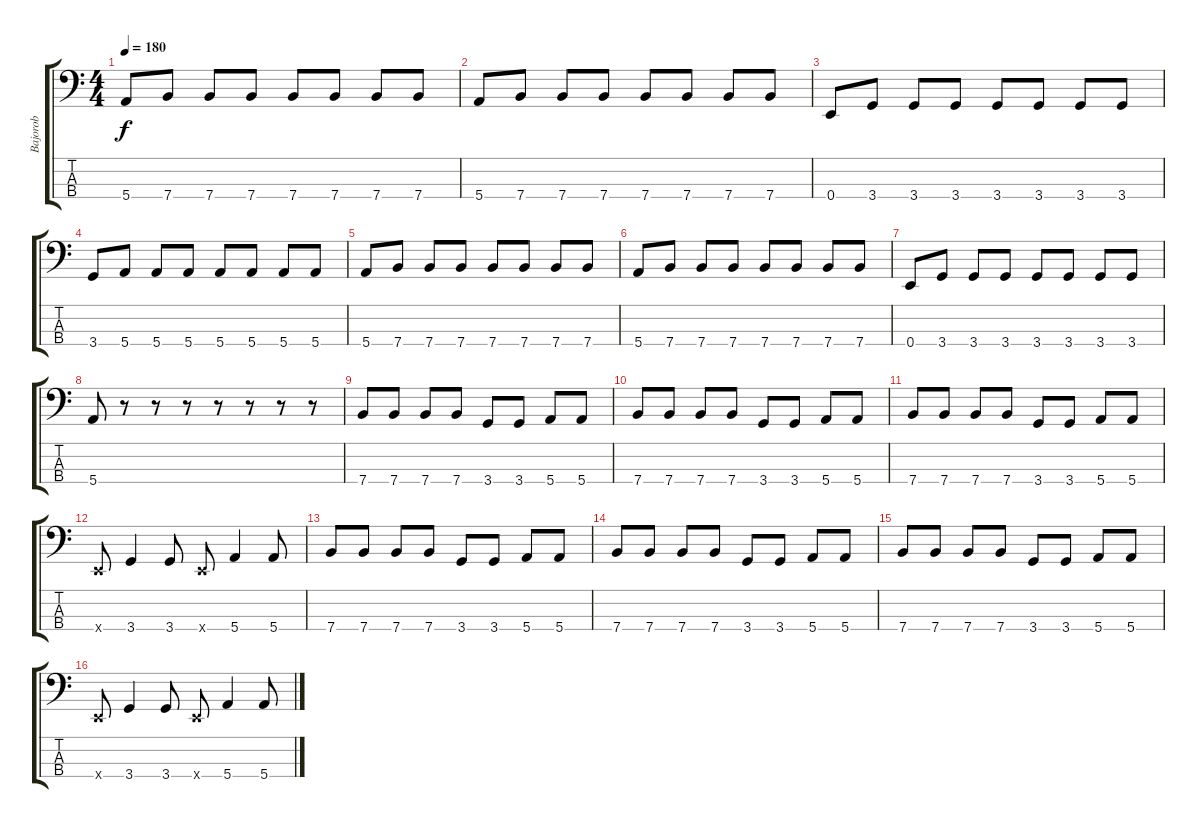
\track ("Bajorob" "Bajorob") {instrument electricbasspick}
\staff {score tabs}
\tuning (G2 D2 A1 E1) {hide}
\ts (4 4)
\tempo 180
\clef f4
\ks c
5.4.8{dy f} 7.4.8 7.4.8 7.4.8 7.4.8 7.4.8 7.4.8 7.4.8 |
5.4.8 7.4.8 7.4.8 7.4.8 7.4.8 7.4.8 7.4.8 7.4.8 |
0.4.8 3.4.8 3.4.8 3.4.8 3.4.8 3.4.8 3.4.8 3.4.8 |
3.4.8 5.4.8 5.4.8 5.4.8 5.4.8 5.4.8 5.4.8 5.4.8 |
5.4.8 7.4.8 7.4.8 7.4.8 7.4.8 7.4.8 7.4.8 7.4.8 |
5.4.8 7.4.8 7.4.8 7.4.8 7.4.8 7.4.8 7.4.8 7.4.8 |
0.4.8 3.4.8 3.4.8 3.4.8 3.4.8 3.4.8 3.4.8 3.4.8 |
5.4.8 r.8 r.8 r.8 r.8 r.8 r.8 r.8 |
7.4.8 7.4.8 7.4.8 7.4.8 3.4.8 3.4.8 5.4.8 5.4.8 |
7.4.8 7.4.8 7.4.8 7.4.8 3.4.8 3.4.8 5.4.8 5.4.8 |
7.4.8 7.4.8 7.4.8 7.4.8 3.4.8 3.4.8 5.4.8 5.4.8 |
0.4{x}.8 3.4.4 3.4.8 0.4{x}.8 5.4.4 5.4.8 |
7.4.8 7.4.8 7.4.8 7.4.8 3.4.8 3.4.8 5.4.8 5.4.8 |
7.4.8 7.4.8 7.4.8 7.4.8 3.4.8 3.4.8 5.4.8 5.4.8 |
7.4.8 7.4.8 7.4.8 7.4.8 3.4.8 3.4.8 5.4.8 5.4.8 |
0.4{x}.8 3.4.4 3.4.8 0.4{x}.8 5.4.4 5.4.8
